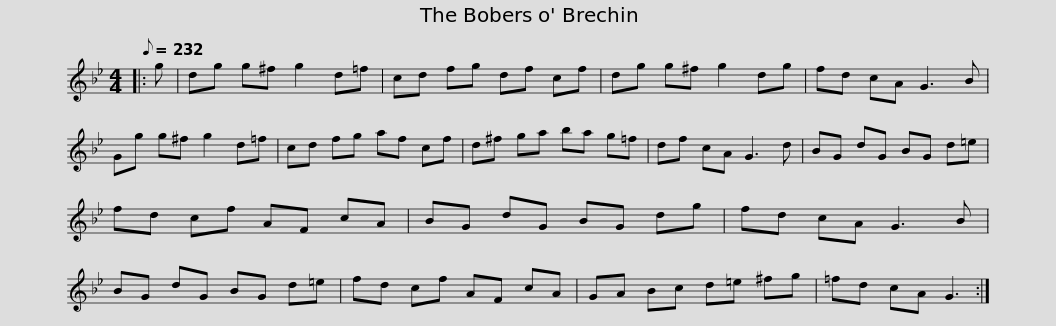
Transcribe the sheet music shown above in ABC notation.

X:1
L:1/8
Q:1/8=232
M:4/4
I:linebreak $
K:Gmin
V:1 treble
V:1
|: g | dg g^f g2 d=f | cd fg df cf | dg g^f g2 dg | fd cA G3 B | %5
 Gg g^f g2 d=f |$ cd fg af cf | d^f ga ba g=f | df cA G3 d | BG dG BG d=e | %10
 fd cf AF cA |$ BG dG BG dg | fd cA G3 B | BG dG BG d=e | fd cf AF cA | %15
 GA Bc d=e ^fg |$ =fd cA G3 :| %17
